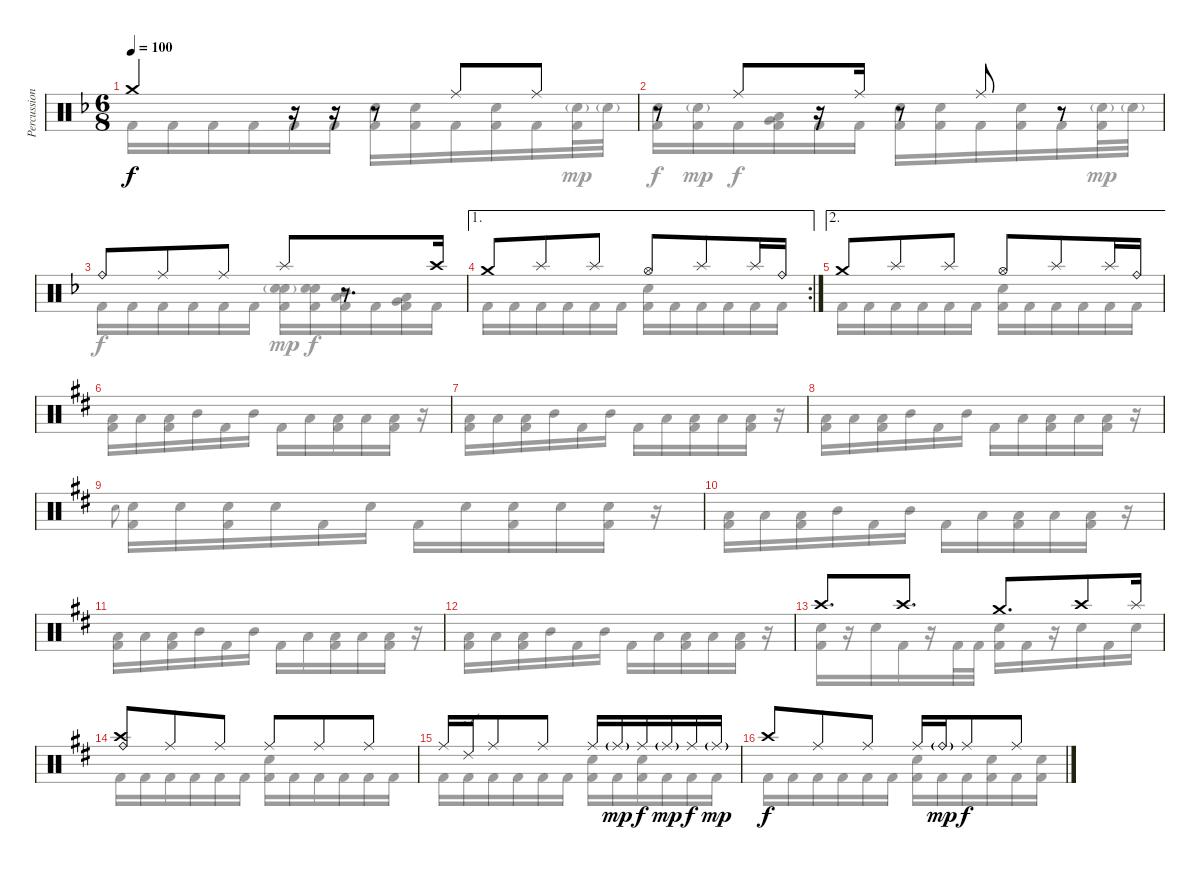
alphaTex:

\track ("Percussion" "Percussion") {instrument percussion}
\staff {score}
\articulation defaults
\voice
\ts (6 8)
\tempo 100
\clef neutral
\ks f "Crash medium (hit)".4{dy f}
r.16 r.16 r.8 "Ride (middle)".8 "Ride (middle)".8 |
r.8 "Ride (middle)".8 r.16 "Ride (middle)".16 r.8 "Ride (middle)".8 r.8 |
"Ride (bell)".8 "Ride (middle)".8 "Ride (middle)".8 "Splash (hit)".8 r.8{d} "Crash high (hit)".16 |
\ae 1
\rc 2 "Crash medium (hit)".8 "Splash (hit)".8 "Splash (hit)".8 "Hi-Hat (open)".8 "Splash (hit)".8 "Splash (hit)".16 "Ride (bell)".16
|
\ae 2 "Crash medium (hit)".8 "Splash (hit)".8 "Splash (hit)".8 "Hi-Hat (open)".8 "Splash (hit)".8 "Splash (hit)".16 "Ride (bell)".16
|
\ks d
|
|
|
|
|
|
|
"Crash high (hit)".8{d} "Crash high (hit)".8{d} "Crash medium (hit)".8{d} "Crash high (hit)".8 "Splash (hit)".16 |
("Crash high (hit)" "Ride (bell)").8 "Ride (middle)".8 "Ride (middle)".8 "Ride (middle)".8 "Ride (middle)".8 "Ride (middle)".8 |
"Ride (middle)".16 "Ride (edge) 2".16 "Ride (middle)".8 "Ride (middle)".8 "Ride (middle)".16 "Ride (middle)"{g}.16{dy mp} "Ride (middle)".16{dy f} "Ride (middle)"{g}.16{dy mp} "Ride (middle)".16{dy f} "Ride (middle)"{g}.16{dy mp} |
"Crash high (hit)".8{dy f} "Ride (middle)".8 "Ride (middle)".8 "Ride (middle)".16 "Ride (bell)"{g}.16{dy mp} "Ride (middle)".8{dy f} "Ride (middle)".8
\voice
\clef neutral
\ottava regular
\simile none
\ks f "Kick (hit) 2".16{dy f} "Kick (hit) 2".16 "Kick (hit) 2".16 "Kick (hit) 2".16 "Kick (hit) 2".16 "Kick (hit) 2".16
("Snare (hit) 2" "Kick (hit) 2").16 ("Snare (hit) 2" "Kick (hit) 2").16 "Kick (hit) 2".16 ("Snare (hit) 2" "Kick (hit) 2").16 "Kick (hit) 2".16 ("Snare (hit) 2"{g} "Kick (hit) 2").32{dy mp} "Snare (hit) 2"{g}.32 |
("Snare (hit) 2" "Kick (hit) 2").16{dy f} ("Snare (hit) 2"{g} "Kick (hit) 2").16{dy mp} "Kick (hit) 2".16{dy f} ("Low Tom (hit)" "Very Low Tom (hit)" "Kick (hit) 2").16 "Kick (hit) 2".16 "Kick (hit) 2".16 ("Snare (hit) 2" "Kick (hit) 2").16 ("Snare (hit) 2" "Kick (hit) 2").16 "Kick (hit) 2".16 ("Snare (hit) 2" "Kick (hit) 2").16 "Kick (hit) 2".16 ("Snare (hit) 2"{g} "Kick (hit) 2").32{dy mp} "Snare (hit) 2"{g}.32 |
"Kick (hit) 2".16{dy f} "Kick (hit) 2".16 "Kick (hit) 2".16 "Kick (hit) 2".16 "Kick (hit) 2".16 "Kick (hit) 2".16 ("Electric Snare (hit)"{g} "Snare (hit) 2"{g} "Kick (hit) 2").16{dy mp} ("Electric Snare (hit)" "Snare (hit) 2" "Kick (hit) 2").16{dy f} ("Mid Tom (hit)" "Low Tom (hit)" "Kick (hit) 2").16 "Kick (hit) 2".16 ("Low Tom (hit)" "Very Low Tom (hit)" "Kick (hit) 2").16 "Kick (hit) 2".16 |
"Kick (hit) 2".16 "Kick (hit) 2".16 "Kick (hit) 2".16 "Kick (hit) 2".16 "Kick (hit) 2".16 "Kick (hit) 2".16 ("Snare (hit) 2" "Kick (hit) 2").16 "Kick (hit) 2".16 "Kick (hit) 2".16 "Kick (hit) 2".16 "Kick (hit) 2".16 "Kick (hit) 2".16 |
"Kick (hit) 2".16 "Kick (hit) 2".16 "Kick (hit) 2".16 "Kick (hit) 2".16 "Kick (hit) 2".16 "Kick (hit) 2".16 ("Snare (hit) 2" "Kick (hit) 2").16 "Kick (hit) 2".16 "Kick (hit) 2".16 "Kick (hit) 2".16 "Kick (hit) 2".16 "Kick (hit) 2".16 |
\ks d
("Low Tom (hit)" "Kick (hit) 2").16 "Low Tom (hit)".16 ("Low Tom (hit)" "Kick (hit) 2").16 "Mid Tom (hit)".16 "Kick (hit) 2".16 "Mid Tom (hit)".16 "Kick (hit) 2".16 "Low Tom (hit)".16 ("Low Tom (hit)" "Kick (hit) 2").16 "Low Tom (hit)".16 ("Low Tom (hit)" "Kick (hit) 2").16 r.16 |
("Low Tom (hit)" "Kick (hit) 2").16 "Low Tom (hit)".16 ("Low Tom (hit)" "Kick (hit) 2").16 "Mid Tom (hit)".16 "Kick (hit) 2".16 "Mid Tom (hit)".16 "Kick (hit) 2".16 "Low Tom (hit)".16 ("Low Tom (hit)" "Kick (hit) 2").16 "Low Tom (hit)".16 ("Low Tom (hit)" "Kick (hit) 2").16 r.16 |
("Low Tom (hit)" "Kick (hit) 2").16 "Low Tom (hit)".16 ("Low Tom (hit)" "Kick (hit) 2").16 "Mid Tom (hit)".16 "Kick (hit) 2".16 "Mid Tom (hit)".16 "Kick (hit) 2".16 "Low Tom (hit)".16 ("Low Tom (hit)" "Kick (hit) 2").16 "Low Tom (hit)".16 ("Low Tom (hit)" "Kick (hit) 2").16 r.16 |
"Electric Snare (hit)".8{gr onbeat} ("Electric Snare (hit)" "Kick (hit) 2").16 "Electric Snare (hit)".16 ("Electric Snare (hit)" "Kick (hit) 2").16 "Electric Snare (hit)".16 "Kick (hit) 2".16 "Electric Snare (hit)".16 "Kick (hit) 2".16 "Electric Snare (hit)".16 ("Electric Snare (hit)" "Kick (hit) 2").16 "Electric Snare (hit)".16 ("Electric Snare (hit)" "Kick (hit) 2").16 r.16 |
("Low Tom (hit)" "Kick (hit) 2").16 "Low Tom (hit)".16 ("Low Tom (hit)" "Kick (hit) 2").16 "Mid Tom (hit)".16 "Kick (hit) 2".16 "Mid Tom (hit)".16 "Kick (hit) 2".16 "Low Tom (hit)".16 ("Low Tom (hit)" "Kick (hit) 2").16 "Low Tom (hit)".16 ("Low Tom (hit)" "Kick (hit) 2").16 r.16 |
("Low Tom (hit)" "Kick (hit) 2").16 "Low Tom (hit)".16 ("Low Tom (hit)" "Kick (hit) 2").16 "Mid Tom (hit)".16 "Kick (hit) 2".16 "Mid Tom (hit)".16 "Kick (hit) 2".16 "Low Tom (hit)".16 ("Low Tom (hit)" "Kick (hit) 2").16 "Low Tom (hit)".16 ("Low Tom (hit)" "Kick (hit) 2").16 r.16 |
("Low Tom (hit)" "Kick (hit) 2").16 "Low Tom (hit)".16 ("Low Tom (hit)" "Kick (hit) 2").16 "Mid Tom (hit)".16 "Kick (hit) 2".16 "Mid Tom (hit)".16 "Kick (hit) 2".16 "Low Tom (hit)".16 ("Low Tom (hit)" "Kick (hit) 2").16 "Low Tom (hit)".16 ("Low Tom (hit)" "Kick (hit) 2").16 r.16 |
("Snare (hit) 2" "Kick (hit) 2").16 r.16 "Snare (hit) 2".16 "Kick (hit) 2".16 r.16 "Kick (hit) 2".32 "Kick (hit) 2".32 ("Snare (hit) 2" "Kick (hit) 2").16 "Kick (hit) 2".16 r.16 "Snare (hit) 2".16 "Kick (hit) 2".16 "Snare (hit) 2".16 |
"Kick (hit) 2".16 "Kick (hit) 2".16 "Kick (hit) 2".16 "Kick (hit) 2".16 "Kick (hit) 2".16 "Kick (hit) 2".16 ("Electric Snare (hit)" "Kick (hit) 2").16 "Kick (hit) 2".16 "Kick (hit) 2".16 "Kick (hit) 2".16 "Kick (hit) 2".16 "Kick (hit) 2".16 |
"Kick (hit) 2".16 "Kick (hit) 2".16 "Kick (hit) 2".16 "Kick (hit) 2".16 "Kick (hit) 2".16 "Kick (hit) 2".16 ("Electric Snare (hit)" "Kick (hit) 2").16 "Kick (hit) 2".16 ("Electric Snare (hit)" "Kick (hit) 2").16 "Kick (hit) 2".16 "Kick (hit) 2".16 "Kick (hit) 2".16 |
"Kick (hit) 2".16 "Kick (hit) 2".16 "Kick (hit) 2".16 "Kick (hit) 2".16 "Kick (hit) 2".16 "Kick (hit) 2".16 ("Electric Snare (hit)" "Kick (hit) 2").16 "Kick (hit) 2".16 "Kick (hit) 2".16 ("Electric Snare (hit)" "Kick (hit) 2").16 "Kick (hit) 2".16 ("Electric Snare (hit)" "Kick (hit) 2").16
